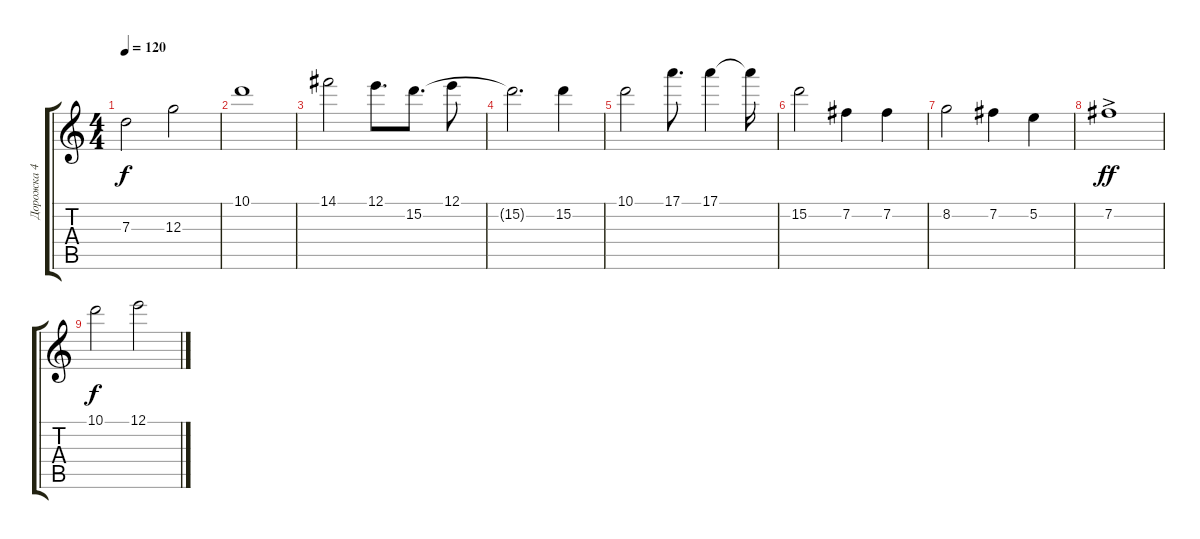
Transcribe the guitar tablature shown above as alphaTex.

\track ("Дорожка 4" "Дорожка 4") {instrument distortionguitar}
\staff {score tabs}
\tuning (E4 B3 G3 D3 A2 E2) {hide}
\ts (4 4)
\tempo 120
\clef g2
\ks c
7.3.2{dy f} 12.3.2 |
10.1.1 |
14.1.2 12.1.8{d} 15.2.8{d} 12.1.8 |
15.2{t}.2{d} 15.2.4 |
10.1.2 17.1.8{d} 17.1.4 17.1{t}.16 |
15.2.2 7.2.4 7.2.4 |
8.2.2 7.2.4 5.2.4 |
7.2{ac}.1{dy ff} |
10.1.2{dy f} 12.1.2
